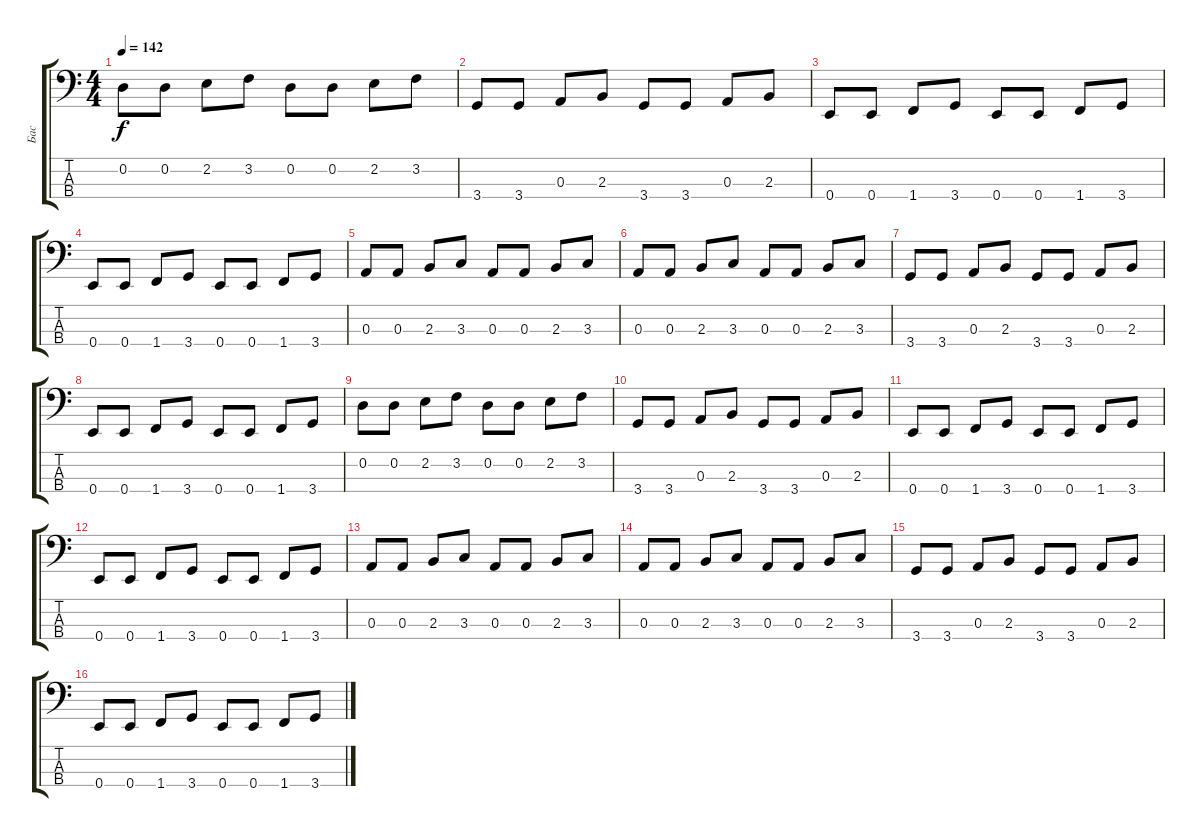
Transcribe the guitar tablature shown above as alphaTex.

\track ("Бас" "Бас") {instrument synthbass2}
\staff {score tabs}
\tuning (G2 D2 A1 E1) {hide}
\ts (4 4)
\tempo 142
\clef f4
\ks c
0.2.8{dy f} 0.2.8 2.2.8 3.2.8 0.2.8 0.2.8 2.2.8 3.2.8 |
3.4.8 3.4.8 0.3.8 2.3.8 3.4.8 3.4.8 0.3.8 2.3.8 |
0.4.8 0.4.8 1.4.8 3.4.8 0.4.8 0.4.8 1.4.8 3.4.8 |
0.4.8 0.4.8 1.4.8 3.4.8 0.4.8 0.4.8 1.4.8 3.4.8 |
0.3.8 0.3.8 2.3.8 3.3.8 0.3.8 0.3.8 2.3.8 3.3.8 |
0.3.8 0.3.8 2.3.8 3.3.8 0.3.8 0.3.8 2.3.8 3.3.8 |
3.4.8 3.4.8 0.3.8 2.3.8 3.4.8 3.4.8 0.3.8 2.3.8 |
0.4.8 0.4.8 1.4.8 3.4.8 0.4.8 0.4.8 1.4.8 3.4.8 |
0.2.8 0.2.8 2.2.8 3.2.8 0.2.8 0.2.8 2.2.8 3.2.8 |
3.4.8 3.4.8 0.3.8 2.3.8 3.4.8 3.4.8 0.3.8 2.3.8 |
0.4.8 0.4.8 1.4.8 3.4.8 0.4.8 0.4.8 1.4.8 3.4.8 |
0.4.8 0.4.8 1.4.8 3.4.8 0.4.8 0.4.8 1.4.8 3.4.8 |
0.3.8 0.3.8 2.3.8 3.3.8 0.3.8 0.3.8 2.3.8 3.3.8 |
0.3.8 0.3.8 2.3.8 3.3.8 0.3.8 0.3.8 2.3.8 3.3.8 |
3.4.8 3.4.8 0.3.8 2.3.8 3.4.8 3.4.8 0.3.8 2.3.8 |
0.4.8 0.4.8 1.4.8 3.4.8 0.4.8 0.4.8 1.4.8 3.4.8
